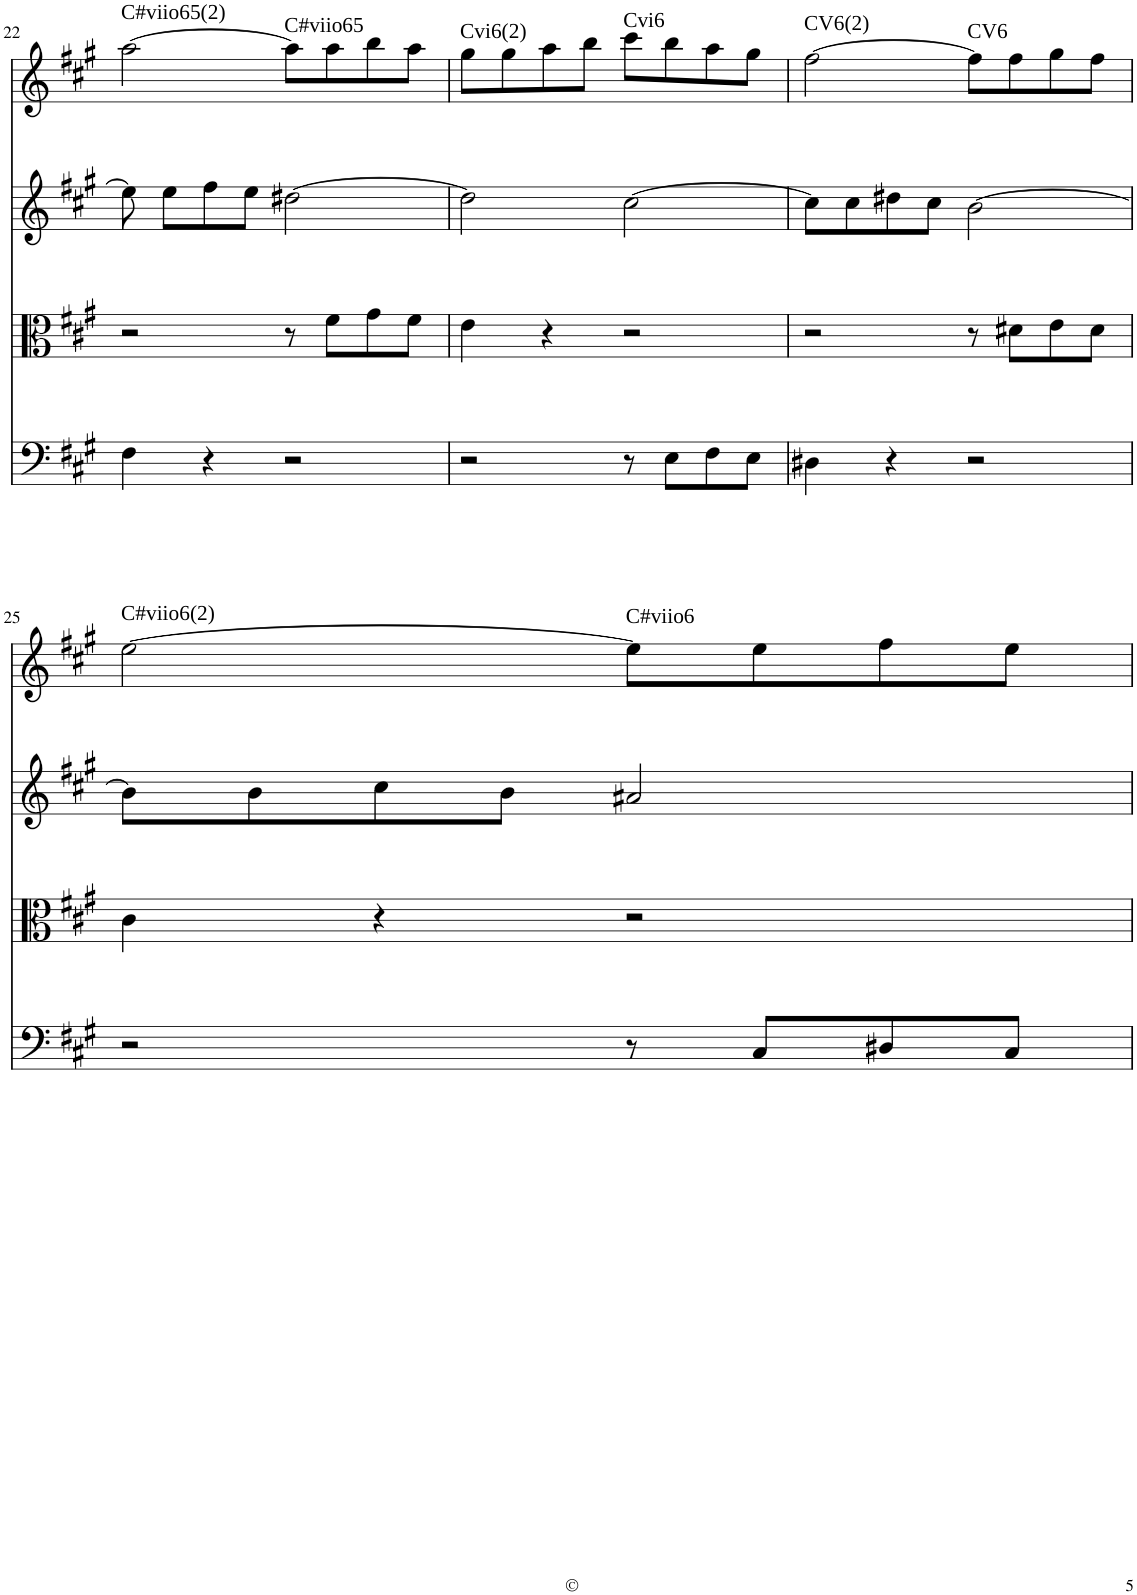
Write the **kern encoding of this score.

**kern	**kern	**kern	**kern
*part4	*part3	*part2	*part1
*staff4	*staff3	*staff2	*staff1
*I"Violoncello	*I"Viola	*I"Violin 2	*I"Violin 1
*I'Vc	*I'Vla	*I'Vln	*I'Vln
!!LO:PB:g=z
*clefF4	*clefC3	*clefG2	*clefG2
*k[f#c#g#]	*k[f#c#g#]	*k[f#c#g#]	*k[f#c#g#]
*A:	*A:	*A:	*A:
*M2/2	*M2/2	*M2/2	*M2/2
*met(c|)	*met(c|)	*met(c|)	*met(c|)
=22	=22	=22	=22
!	!	!	!LO:TX:a:t=C#viio65(2)
4F#\	2r	8ee\]	[2aa\
.	.	8ee\L	.
4r	.	8ff#\	.
.	.	8ee\J	.
!	!	!	!LO:TX:a:t=C#viio65
2r	8r	[2dd#X\	8aa\L]
.	8f#\L	.	8aa\
.	8g#\	.	8bb\
.	8f#\J	.	8aa\J
=23	=23	=23	=23
!	!	!	!LO:TX:a:t=Cvi6(2)
2r	4e\	2dd#\]	8gg#\L
.	.	.	8gg#\
.	4r	.	8aa\
.	.	.	8bb\J
!	!	!	!LO:TX:a:t=Cvi6
8r	2r	[2cc#\	8ccc#\L
8E\L	.	.	8bb\
8F#\	.	.	8aa\
8E\J	.	.	8gg#\J
=24	=24	=24	=24
!	!	!	!LO:TX:a:t=CV6(2)
4D#X\	2r	8cc#\L]	[2ff#\
.	.	8cc#\	.
4r	.	8dd#X\	.
.	.	8cc#\J	.
!	!	!	!LO:TX:a:t=CV6
2r	8r	[2b\	8ff#\L]
.	8d#X\L	.	8ff#\
.	8e\	.	8gg#\
.	8d#\J	.	8ff#\J
!!LO:LB:g=z
=25	=25	=25	=25
!	!	!	!LO:TX:a:t=C#viio6(2)
2r	4c#\	8b\L]	[2ee\
.	.	8b\	.
.	4r	8cc#\	.
.	.	8b\J	.
!	!	!	!LO:TX:a:t=C#viio6
8r	2r	2a#X/	8ee\L]
8C#/L	.	.	8ee\
8D#X/	.	.	8ff#\
8C#/J	.	.	8ee\J
=	=	=	=
*-	*-	*-	*-
